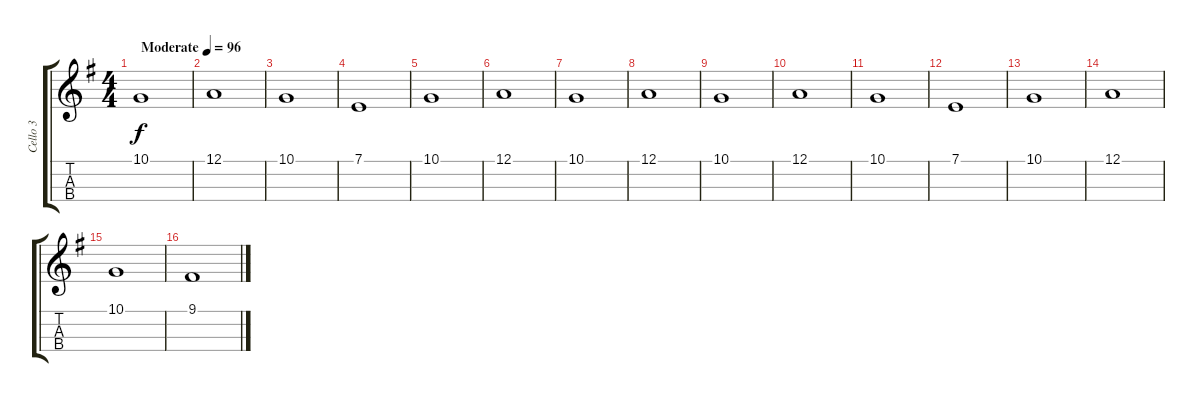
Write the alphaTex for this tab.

\track ("Cello 3" "Cello 3") {instrument cello}
\staff {score tabs}
\tuning (A3 D3 G2 C2) {hide}
\ts (4 4)
\tempo (96 "Moderate")
\clef g2
\ks g
10.1.1{dy f instrument cello} |
12.1.1 |
10.1.1 |
7.1.1 |
10.1.1 |
12.1.1 |
10.1.1 |
12.1.1 |
10.1.1 |
12.1.1 |
10.1.1 |
7.1.1 |
10.1.1 |
12.1.1 |
10.1.1 |
9.1.1
